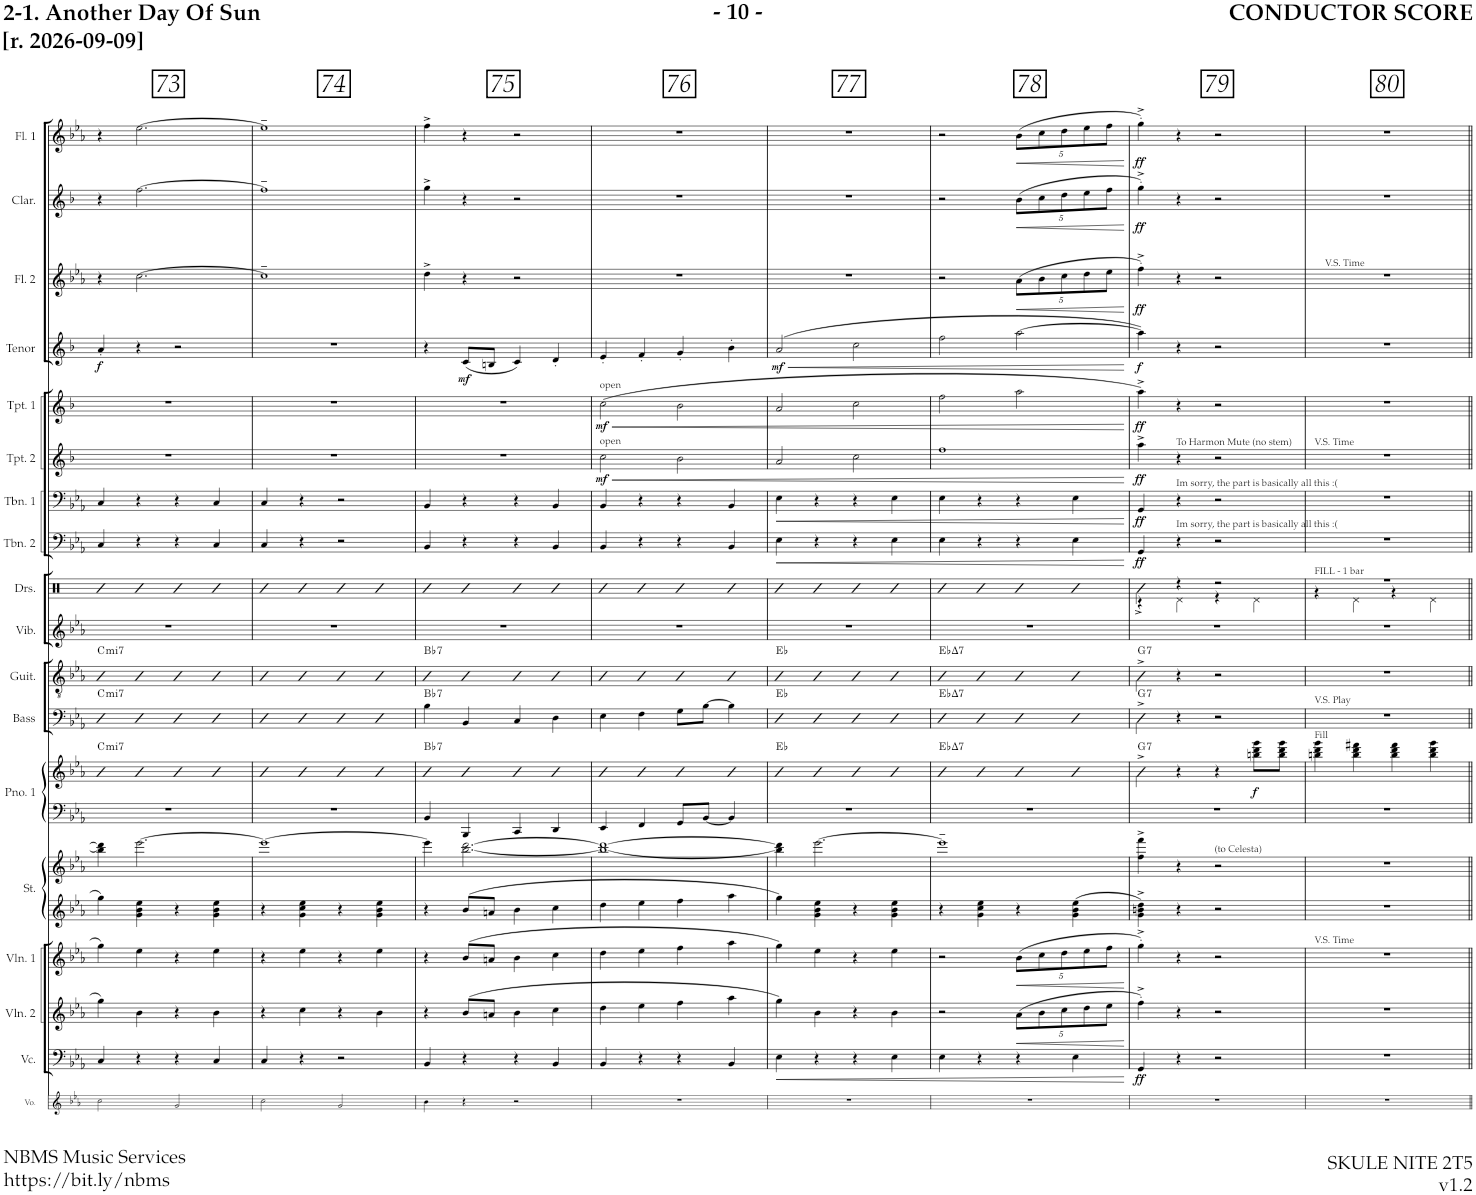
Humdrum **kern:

**kern	**kern	**dynam	**kern	**dynam	**kern	**dynam	**kern	**kern	**kern	**kern	**dynam	**harte	**kern	**harte	**kern	**harte	**kern	**kern	**kern	**dynam	**kern	**dynam	**kern	**dynam	**kern	**dynam	**kern	**dynam	**kern	**dynam	**kern	**dynam	**kern	**dynam
*part18	*part17	*part17	*part16	*part16	*part15	*part15	*part14	*part14	*part13	*part13	*part13	*part13	*part12	*part12	*part11	*part11	*part10	*part9	*part8	*part8	*part7	*part7	*part6	*part6	*part5	*part5	*part4	*part4	*part3	*part3	*part2	*part2	*part1	*part1
*staff20	*staff19	*staff19	*staff18	*staff18	*staff17	*staff17	*staff16	*staff15	*staff14	*staff13	*staff13/14	*	*staff12	*	*staff11	*	*staff10	*staff9	*staff8	*staff8	*staff7	*staff7	*staff6	*staff6	*staff5	*staff5	*staff4	*staff4	*staff3	*staff3	*staff2	*staff2	*staff1	*staff1
*I"Voice	*I"Violoncello	*	*I"Violin 2	*	*I"Violin 1	*	*I"Piano 2	*	*I"Piano 1	*	*	*	*I"Bass	*	*I"Guitar	*	*I"Percussion	*I"Drumset	*I"Trombone 2	*	*I"Trombone 1	*	*I"Trumpet 2	*	*I"Trumpet 1	*	*I"REED 4 (Tenor Sax)	*	*I"REED 3 (Alto Sax, Flute)	*	*I"REED 2 (Clarinet)	*	*I"Flute (Doubles Bari Sax)	*
*I'Vo.	*I'Vc.	*	*I'Vln. 2	*	*I'Vln. 1	*	*I'Pno. 2	*	*I'Pno. 1	*	*	*	*I'Bass	*	*I'Guit.	*	*I'Perc.	*I'Drs.	*I'Tbn. 2	*	*I'Tbn. 1	*	*I'Tpt. 2	*	*I'Tpt. 1	*	*I'Tenor	*	*I'Alto	*	*I'Clar.	*	*I'Fl. 1	*
!!LO:PB:g=z
*clefG2	*clefF4	*	*clefG2	*	*clefG2	*	*clefG2	*clefG2	*clefF4	*clefG2	*	*	*clefF4	*	*clefGv2	*	*clefG2	*clefX	*clefF4	*	*clefF4	*	*clefG2	*	*clefG2	*	*clefG2	*	*clefG2	*	*clefG2	*	*clefG2	*
*	*	*	*	*	*	*	*Trd-7c-12	*Trd-7c-12	*	*	*	*	*Trd7c12	*	*	*	*	*	*	*	*	*	*Trd1c2	*	*Trd1c2	*	*Trd8c14	*	*Trd5c9	*	*Trd1c2	*	*Trd12c21	*
*k[b-e-a-]	*k[b-e-a-]	*	*k[b-e-a-]	*	*k[b-e-a-]	*	*k[b-e-a-]	*k[b-e-a-]	*k[b-e-a-]	*k[b-e-a-]	*	*	*k[b-e-a-]	*	*k[b-e-a-]	*	*k[b-e-a-]	*k[]	*k[b-e-a-]	*	*k[b-e-a-]	*	*k[b-]	*	*k[b-]	*	*k[b-]	*	*k[b-e-a-]	*	*k[b-]	*	*k[b-e-a-]	*
*M2/2	*M2/2	*	*M2/2	*	*M2/2	*	*M2/2	*M2/2	*M2/2	*M2/2	*	*	*M2/2	*	*M2/2	*	*M2/2	*M2/2	*M2/2	*	*M2/2	*	*M2/2	*	*M2/2	*	*M2/2	*	*M2/2	*	*M2/2	*	*M2/2	*
*met(c|)	*met(c|)	*	*met(c|)	*	*met(c|)	*	*met(c|)	*met(c|)	*met(c|)	*met(c|)	*	*	*met(c|)	*	*met(c|)	*	*met(c|)	*met(c|)	*met(c|)	*	*met(c|)	*	*met(c|)	*	*met(c|)	*	*met(c|)	*	*met(c|)	*	*met(c|)	*	*met(c|)	*
=73	=73	=73	=73	=73	=73	=73	=73	=73	=73	=73	=73	=73	=73	=73	=73	=73	=73	=73	=73	=73	=73	=73	=73	=73	=73	=73	=73	=73	=73	=73	=73	=73	=73	=73
!	!	!	!	!	!	!	!	!	!	!	!	!LO:H:kt=mi7	!	!LO:H:kt=mi7	!	!LO:H:kt=mi7	!	!	!	!	!	!	!	!	!	!	!	!LO:DY:b	!	!	!	!	!	!
2cc\	4C/	.	4gg\	.	4gg\	.	4gg\	4bb-\] 4ddd\]	1r	4EE-	.	C:min7	4E-	C:min7	4EE-	C:min7	1r	4R	4C/	.	4C/	.	1r	.	1r	.	4a'/	f	4r	.	4r	.	4r	.
.	4r	.	4b-\	.	4ee-\	.	4g\ 4b-\ 4ee-\	[2.eee-\	.	4FF	.	.	4F	.	4FF	.	.	4R	4r	.	4r	.	.	.	.	.	4r	.	[2.cc\	.	[2.ff\	.	[2.ee-\	.
2g/	4r	.	4r	.	4r	.	4r	.	.	4GG	.	.	4G	.	4GG	.	.	4R	4r	.	4r	.	.	.	.	.	2r	.	.	.	.	.	.	.
.	4C/	.	4b-\	.	4ee-\	.	4g\ 4b-\ 4ee-\	.	.	4EE-	.	.	4E-	.	4EE-	.	.	4R	4C/	.	4C/	.	.	.	.	.	.	.	.	.	.	.	.	.
=74	=74	=74	=74	=74	=74	=74	=74	=74	=74	=74	=74	=74	=74	=74	=74	=74	=74	=74	=74	=74	=74	=74	=74	=74	=74	=74	=74	=74	=74	=74	=74	=74	=74	=74
2cc\	4C/	.	4r	.	4r	.	4r	1eee-_	1r	4EE-	.	.	4E-	.	4EE-	.	1r	4R	4C/	.	4C/	.	1r	.	1r	.	1r	.	1cc~]	.	1ff~]	.	1ee-~]	.
.	4r	.	4cc\	.	4ee-\	.	4g\ 4cc\ 4ee-\	.	.	4FF	.	.	4F	.	4FF	.	.	4R	4r	.	4r	.	.	.	.	.	.	.	.	.	.	.	.	.
2g/	2r	.	4r	.	4r	.	4r	.	.	4GG	.	.	4G	.	4GG	.	.	4R	2r	.	2r	.	.	.	.	.	.	.	.	.	.	.	.	.
.	.	.	4b-\	.	4ee-\	.	4g\ 4b-\ 4ee-\	.	.	4EE-	.	.	4E-	.	4EE-	.	.	4R	.	.	.	.	.	.	.	.	.	.	.	.	.	.	.	.
=75	=75	=75	=75	=75	=75	=75	=75	=75	=75	=75	=75	=75	=75	=75	=75	=75	=75	=75	=75	=75	=75	=75	=75	=75	=75	=75	=75	=75	=75	=75	=75	=75	=75	=75
!	!	!	!	!	!	!	!	!	!	!	!	!LO:H:kt=7	!	!LO:H:kt=7	!	!LO:H:kt=7	!	!	!	!	!	!	!	!	!	!	!	!	!	!	!	!	!	!
4b-\	4BB-/	.	4r	.	4r	.	4r	4eee-\]	4BB-/	4EE-	.	Bb:7	4B-\	Bb:7	4EE-	Bb:7	1r	4R	4BB-/	.	4BB-/	.	1r	.	1r	.	4r	.	4dd^\	.	4gg^\	.	4ff^\	.
!	!	!	!	!	!	!	!	!	!	!	!	!	!	!	!	!	!	!	!	!	!	!	!	!	!	!	!	!LO:DY:b	!	!	!	!	!	!
4r	4r	.	(8b-/L	.	(8b-/L	.	8b-/L	[2.bb-\ [2.ddd\	4BBB-/	4FF	.	.	4BB-/	.	4FF	.	.	4R	4r	.	4r	.	.	.	.	.	(8c/L	mf	4r	.	4r	.	4r	.
.	.	.	8an/J	.	8an/J	.	8an/J	.	.	.	.	.	.	.	.	.	.	.	.	.	.	.	.	.	.	.	8Bn/J	.	.	.	.	.	.	.
2r	4r	.	4b-\	.	4b-\	.	4b-\	.	4CC/	4GG	.	.	4C/	.	4GG	.	.	4R	4r	.	4r	.	.	.	.	.	4c/)	.	2r	.	2r	.	2r	.
.	4BB-/	.	4cc\	.	4cc\	.	4cc\	.	4DD/	4EE-	.	.	4D\	.	4EE-	.	.	4R	4BB-/	.	4BB-/	.	.	.	.	.	4d'/	.	.	.	.	.	.	.
=76	=76	=76	=76	=76	=76	=76	=76	=76	=76	=76	=76	=76	=76	=76	=76	=76	=76	=76	=76	=76	=76	=76	=76	=76	=76	=76	=76	=76	=76	=76	=76	=76	=76	=76
!	!	!	!	!	!	!	!	!	!	!	!	!	!	!	!	!	!	!	!	!	!	!	!	!	!LO:TX:a:t=open	!	!	!	!	!	!	!	!	!
!	!	!	!	!	!	!	!	!	!	!	!	!	!	!	!	!	!	!	!	!	!	!	!LO:TX:a:t=open	!	!	!	!	!	!	!	!	!	!	!
!	!	!	!	!	!	!	!	!	!	!	!	!	!	!	!	!	!	!	!	!	!	!	!	!LO:HP:b	!	!LO:HP:b	!	!	!	!	!	!	!	!
!	!	!	!	!	!	!	!	!	!	!	!	!	!	!	!	!	!	!	!	!	!	!	!	!LO:DY:n=1:b	!	!LO:DY:n=1:b	!	!	!	!	!	!	!	!
1r	4BB-/	.	4dd\	.	4dd\	.	4dd\	1bb-_ 1ddd_	4EE-/	4EE-	.	.	4E-\	.	4EE-	.	1r	4R	4BB-/	.	4BB-/	.	2cc\	< mf	(2cc\	< mf	4e'/	.	1r	.	1r	.	1r	.
.	4r	.	4ee-\	.	4ee-\	.	4ee-\	.	4FF/	4FF	.	.	4F\	.	4FF	.	.	4R	4r	.	4r	.	.	.	.	.	4f'/	.	.	.	.	.	.	.
.	4r	.	4ff\	.	4ff\	.	4ff\	.	8GG/L	4GG	.	.	8G\L	.	4GG	.	.	4R	4r	.	4r	.	2b-\	.	2b-\	.	4g'/	.	.	.	.	.	.	.
.	.	.	.	.	.	.	.	.	[8BB-/J	.	.	.	[8B-\J	.	.	.	.	.	.	.	.	.	.	.	.	.	.	.	.	.	.	.	.	.
.	4BB-/	.	4aa-\	.	4aa-\	.	4aa-\	.	4BB-/]	4EE-	.	.	4B-\]	.	4EE-	.	.	4R	4BB-/	.	4BB-/	.	.	.	.	.	4b-'\	.	.	.	.	.	.	.
=77	=77	=77	=77	=77	=77	=77	=77	=77	=77	=77	=77	=77	=77	=77	=77	=77	=77	=77	=77	=77	=77	=77	=77	=77	=77	=77	=77	=77	=77	=77	=77	=77	=77	=77
!	!	!LO:HP:b	!	!	!	!	!	!	!	!	!	!	!	!	!	!	!	!	!	!LO:HP:b	!	!LO:HP:b	!	!	!	!	!	!LO:HP:b	!	!	!	!	!	!
!	!	!	!	!	!	!	!	!	!	!	!	!	!	!	!	!	!	!	!	!	!	!	!	!	!	!	!	!LO:DY:n=1:b	!	!	!	!	!	!
1r	4E-\	<	4gg\)	.	4gg\)	.	4gg\	4bb-\] 4ddd\]	1r	4EE-	.	Eb:maj	4E-	Eb:maj	4EE-	Eb:maj	1r	4R	4E-\	<	4E-\	<	2a/	.	2a/	.	(2a/	< mf	1r	.	1r	.	1r	.
.	4r	.	4b-\	.	4ee-\	.	4g\ 4b-\ 4ee-\	[2.eee-\	.	4FF	.	.	4F	.	4FF	.	.	4R	4r	.	4r	.	.	.	.	.	.	.	.	.	.	.	.	.
.	4r	.	4r	.	4r	.	4r	.	.	4GG	.	.	4G	.	4GG	.	.	4R	4r	.	4r	.	2cc\	.	2cc\	.	2cc\	.	.	.	.	.	.	.
.	4E-\	.	4b-\	.	4ee-\	.	4g\ 4b-\ 4ee-\	.	.	4EE-	.	.	4E-	.	4EE-	.	.	4R	4E-\	.	4E-\	.	.	.	.	.	.	.	.	.	.	.	.	.
=78	=78	=78	=78	=78	=78	=78	=78	=78	=78	=78	=78	=78	=78	=78	=78	=78	=78	=78	=78	=78	=78	=78	=78	=78	=78	=78	=78	=78	=78	=78	=78	=78	=78	=78
!	!	!	!	!	!	!	!	!	!	!	!	!LO:H:kt=7	!	!LO:H:kt=7	!	!LO:H:kt=7	!	!	!	!	!	!	!	!	!	!	!	!	!	!	!	!	!	!
1r	4E-\	.	2r	.	2r	.	4r	1eee-~]	1r	4EE-	.	Eb:maj7	4E-	Eb:maj7	4EE-	Eb:maj7	1r	4R	4E-\	.	4E-\	.	1ff	.	2ff\	.	2ff\	.	2r	.	2r	.	2r	.
.	4r	.	.	.	.	.	4g\ 4cc\ 4ee-\	.	.	4FF	.	.	4F	.	4FF	.	.	4R	4r	.	4r	.	.	.	.	.	.	.	.	.	.	.	.	.
*	*	*	*Xbrackettup	*	*	*	*	*	*	*	*	*	*	*	*	*	*	*	*	*	*	*	*	*	*	*	*	*	*	*	*	*	*	*
!	!	!	!	!LO:HP:b	!	!	!	!	!	!	!	!	!	!	!	!	!	!	!	!	!	!	!	!	!	!	!	!	!	!	!	!	!	!
*	*	*	*	*	*Xbrackettup	*	*	*	*	*	*	*	*	*	*	*	*	*	*	*	*	*	*	*	*	*	*	*	*	*	*	*	*	*
!	!	!	!	!	!	!LO:HP:b	!	!	!	!	!	!	!	!	!	!	!	!	!	!	!	!	!	!	!	!	!	!	!	!	!	!	!	!
*	*	*	*	*	*	*	*	*	*	*	*	*	*	*	*	*	*	*	*	*	*	*	*	*	*	*	*	*	*Xbrackettup	*	*	*	*	*
!	!	!	!	!	!	!	!	!	!	!	!	!	!	!	!	!	!	!	!	!	!	!	!	!	!	!	!	!	!	!LO:HP:b	!	!	!	!
*	*	*	*	*	*	*	*	*	*	*	*	*	*	*	*	*	*	*	*	*	*	*	*	*	*	*	*	*	*	*	*Xbrackettup	*	*	*
!	!	!	!	!	!	!	!	!	!	!	!	!	!	!	!	!	!	!	!	!	!	!	!	!	!	!	!	!	!	!	!	!LO:HP:b	!	!
*	*	*	*	*	*	*	*	*	*	*	*	*	*	*	*	*	*	*	*	*	*	*	*	*	*	*	*	*	*	*	*	*	*Xbrackettup	*
!	!	!	!	!	!	!	!	!	!	!	!	!	!	!	!	!	!	!	!	!	!	!	!	!	!	!	!	!	!	!	!	!	!	!LO:HP:b
.	4r	.	(10a-\L	<	(10b-\L	<	4r	.	.	4GG	.	.	4G	.	4GG	.	.	4R	4r	.	4r	.	.	.	2aa\	.	[2aa\	.	(10a-\L	<	(10b-\L	<	(10b-\L	<
.	.	.	10b-\	.	10cc\	.	.	.	.	.	.	.	.	.	.	.	.	.	.	.	.	.	.	.	.	.	.	.	10b-\	.	10cc\	.	10cc\	.
.	.	.	10cc\	.	10dd\	.	.	.	.	.	.	.	.	.	.	.	.	.	.	.	.	.	.	.	.	.	.	.	10cc\	.	10dd\	.	10dd\	.
.	4E-\	.	.	.	.	.	4g\ 4b-\ 4ee-\	.	.	4EE-	.	.	4E-	.	4EE-	.	.	4R	4E-\	.	4E-\	.	.	.	.	.	.	.	.	.	.	.	.	.
.	.	.	10dd\	.	10ee-\	.	.	.	.	.	.	.	.	.	.	.	.	.	.	.	.	.	.	.	.	.	.	.	10dd\	.	10ee\	.	10ee-\	.
.	.	.	10ee-\J	.	10ff\J	.	.	.	.	.	.	.	.	.	.	.	.	.	.	.	.	.	.	.	.	.	.	.	10ee-\J	.	10ff\J	.	10ff\J	.
.	.	[	.	[	.	[	.	.	.	.	.	.	.	.	.	.	.	.	.	[	.	[	.	[	.	[	.	[	.	[	.	[	.	[
=79	=79	=79	=79	=79	=79	=79	=79	=79	=79	=79	=79	=79	=79	=79	=79	=79	=79	=79	=79	=79	=79	=79	=79	=79	=79	=79	=79	=79	=79	=79	=79	=79	=79	=79
*	*	*	*	*	*	*	*	*	*	*	*	*	*	*	*	*	*	*^	*	*	*	*	*	*	*	*	*	*	*	*	*	*	*	*
!	!	!LO:DY:b	!	!	!	!	!	!	!	!	!	!LO:H:kt=7	!	!LO:H:kt=7	!	!LO:H:kt=7	!	!	!	!	!LO:DY:b	!	!LO:DY:b	!	!LO:DY:b	!	!LO:DY:b	!	!LO:DY:b	!	!LO:DY:b	!	!LO:DY:b	!	!LO:DY:b
1r	4GG/	ff	4ff'^\)	.	4gg'^\)	.	4g\^ 4bn\^ 4dd\^	4ff\^ 4fff\^	1r	4DD^\	.	G:7	4D^\	G:7	4DD^\	G:7	1r	4R^\	4r	4GG/	ff	4GG/	ff	4aa^\	ff	4aa^\)	ff	4aa\])	f	4ff'^\)	ff	4gg'^\)	ff	4gg'^\)	ff
!	!	!	!	!	!	!	!	!	!	!	!	!	!	!	!	!	!	!	!	!	!	!	!	!LO:TX:a:t=To Harmon Mute (no stem)	!	!	!	!	!	!	!	!	!	!	!
!	!	!	!	!	!	!	!	!	!	!	!	!	!	!	!	!	!	!	!	!	!	!LO:TX:a:t=Im sorry, the part is basically all this &colon;(	!	!	!	!	!	!	!	!	!	!	!	!	!
!	!	!	!	!	!	!	!	!	!	!	!	!	!	!	!	!	!	!	!	!LO:TX:a:t=Im sorry, the part is basically all this &colon;(	!	!	!	!	!	!	!	!	!	!	!	!	!	!	!
.	4r	.	4r	.	4r	.	4r	4r	.	4r	.	.	4r	.	4r	.	.	4r	4Rd\	4r	.	4r	.	4r	.	4r	.	4r	.	4r	.	4r	.	4r	.
!	!	!	!	!	!	!	!	!LO:TX:a:t=(to Celesta)	!	!	!	!	!	!	!	!	!	!	!	!	!	!	!	!	!	!	!	!	!	!	!	!	!	!	!
.	2r	.	2r	.	2r	.	2r	2r	.	4r	.	.	2r	.	2r	.	.	2r	4r	2r	.	2r	.	2r	.	2r	.	2r	.	2r	.	2r	.	2r	.
!	!	!	!	!	!	!	!	!	!	!	!LO:DY:b	!	!	!	!	!	!	!	!	!	!	!	!	!	!	!	!	!	!	!	!	!	!	!	!
.	.	.	.	.	.	.	.	.	.	8bbn\ 8ddd\ 8ggg\L	f	.	.	.	.	.	.	.	4Rd\	.	.	.	.	.	.	.	.	.	.	.	.	.	.	.	.
.	.	.	.	.	.	.	.	.	.	8bb\ 8ddd\ 8ggg\J	.	.	.	.	.	.	.	.	.	.	.	.	.	.	.	.	.	.	.	.	.	.	.	.	.
=80	=80	=80	=80	=80	=80	=80	=80	=80	=80	=80	=80	=80	=80	=80	=80	=80	=80	=80	=80	=80	=80	=80	=80	=80	=80	=80	=80	=80	=80	=80	=80	=80	=80	=80	=80
!	!	!	!	!	!	!	!	!	!	!	!	!	!	!	!	!	!	!	!	!	!	!	!	!	!	!	!	!	!	!	!	!LO:TX:b:t=V.S. Time	!	!	!
!	!	!	!	!	!	!	!	!	!	!	!	!	!	!	!	!	!	!	!	!	!	!	!	!LO:TX:a:t=V.S. Time	!	!	!	!	!	!	!	!	!	!	!
!	!	!	!	!	!	!	!	!	!	!	!	!	!	!	!	!	!	!LO:TX:a:t=FILL - 1 bar	!	!	!	!	!	!	!	!	!	!	!	!	!	!	!	!	!
!	!	!	!	!	!	!	!	!	!	!	!	!	!LO:TX:a:t=V.S. Play	!	!	!	!	!	!	!	!	!	!	!	!	!	!	!	!	!	!	!	!	!	!
!	!	!	!	!	!	!	!	!	!	!LO:TX:a:t=Fill	!	!	!	!	!	!	!	!	!	!	!	!	!	!	!	!	!	!	!	!	!	!	!	!	!
!	!	!	!	!	!LO:TX:a:t=V.S. Time	!	!	!	!	!	!	!	!	!	!	!	!	!	!	!	!	!	!	!	!	!	!	!	!	!	!	!	!	!	!
1r	1r	.	1r	.	1r	.	1r	1r	1r	4bbn\ 4ddd\ 4ggg\	.	.	1r	.	1r	.	1r	1r	4r	1r	.	1r	.	1r	.	1r	.	1r	.	1r	.	1r	.	1r	.
.	.	.	.	.	.	.	.	.	.	4bb\ 4ddd\ 4fff#X\	.	.	.	.	.	.	.	.	4Rd\	.	.	.	.	.	.	.	.	.	.	.	.	.	.	.	.
.	.	.	.	.	.	.	.	.	.	4bb\ 4ddd\ 4fff#\	.	.	.	.	.	.	.	.	4r	.	.	.	.	.	.	.	.	.	.	.	.	.	.	.	.
.	.	.	.	.	.	.	.	.	.	4bb\ 4ddd\ 4ggg\	.	.	.	.	.	.	.	.	4Rd\	.	.	.	.	.	.	.	.	.	.	.	.	.	.	.	.
*	*	*	*	*	*	*	*	*	*	*	*	*	*	*	*	*	*	*v	*v	*	*	*	*	*	*	*	*	*	*	*	*	*	*	*	*
=||	=||	=||	=||	=||	=||	=||	=||	=||	=||	=||	=||	=||	=||	=||	=||	=||	=||	=||	=||	=||	=||	=||	=||	=||	=||	=||	=||	=||	=||	=||	=||	=||	=||	=||
*-	*-	*-	*-	*-	*-	*-	*-	*-	*-	*-	*-	*-	*-	*-	*-	*-	*-	*-	*-	*-	*-	*-	*-	*-	*-	*-	*-	*-	*-	*-	*-	*-	*-	*-
